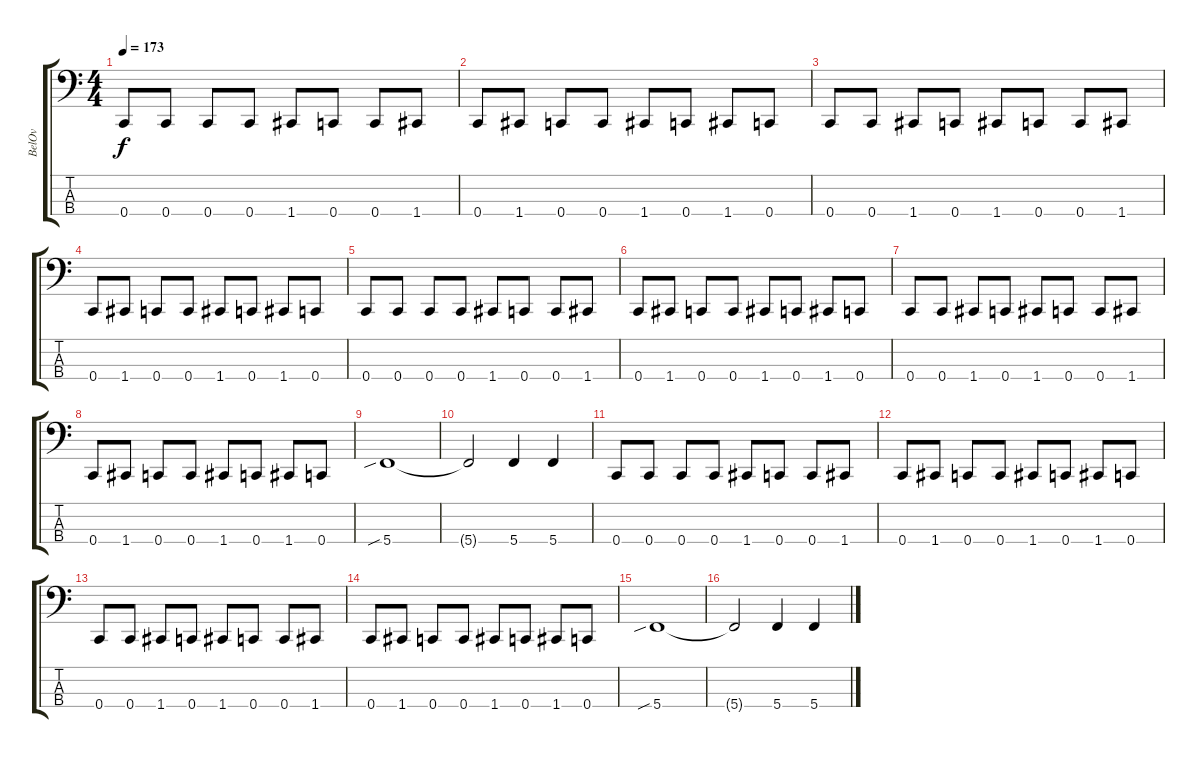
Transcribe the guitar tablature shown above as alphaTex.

\track ("BelOv" "BelOv") {instrument electricbasspick}
\staff {score tabs}
\tuning (F2 C2 G1 C1) {hide}
\ts (4 4)
\tempo 173
\clef f4
\ks c
0.4.8{dy f} 0.4.8 0.4.8 0.4.8 1.4.8 0.4.8 0.4.8 1.4.8 |
0.4.8 1.4.8 0.4.8 0.4.8 1.4.8 0.4.8 1.4.8 0.4.8 |
0.4.8 0.4.8 1.4.8 0.4.8 1.4.8 0.4.8 0.4.8 1.4.8 |
0.4.8 1.4.8 0.4.8 0.4.8 1.4.8 0.4.8 1.4.8 0.4.8 |
0.4.8 0.4.8 0.4.8 0.4.8 1.4.8 0.4.8 0.4.8 1.4.8 |
0.4.8 1.4.8 0.4.8 0.4.8 1.4.8 0.4.8 1.4.8 0.4.8 |
0.4.8 0.4.8 1.4.8 0.4.8 1.4.8 0.4.8 0.4.8 1.4.8 |
0.4.8 1.4.8 0.4.8 0.4.8 1.4.8 0.4.8 1.4.8 0.4.8 |
5.4{sib}.1 |
5.4{t}.2 5.4.4 5.4.4 |
0.4.8 0.4.8 0.4.8 0.4.8 1.4.8 0.4.8 0.4.8 1.4.8 |
0.4.8 1.4.8 0.4.8 0.4.8 1.4.8 0.4.8 1.4.8 0.4.8 |
0.4.8 0.4.8 1.4.8 0.4.8 1.4.8 0.4.8 0.4.8 1.4.8 |
0.4.8 1.4.8 0.4.8 0.4.8 1.4.8 0.4.8 1.4.8 0.4.8 |
5.4{sib}.1 |
5.4{t}.2 5.4.4 5.4.4
